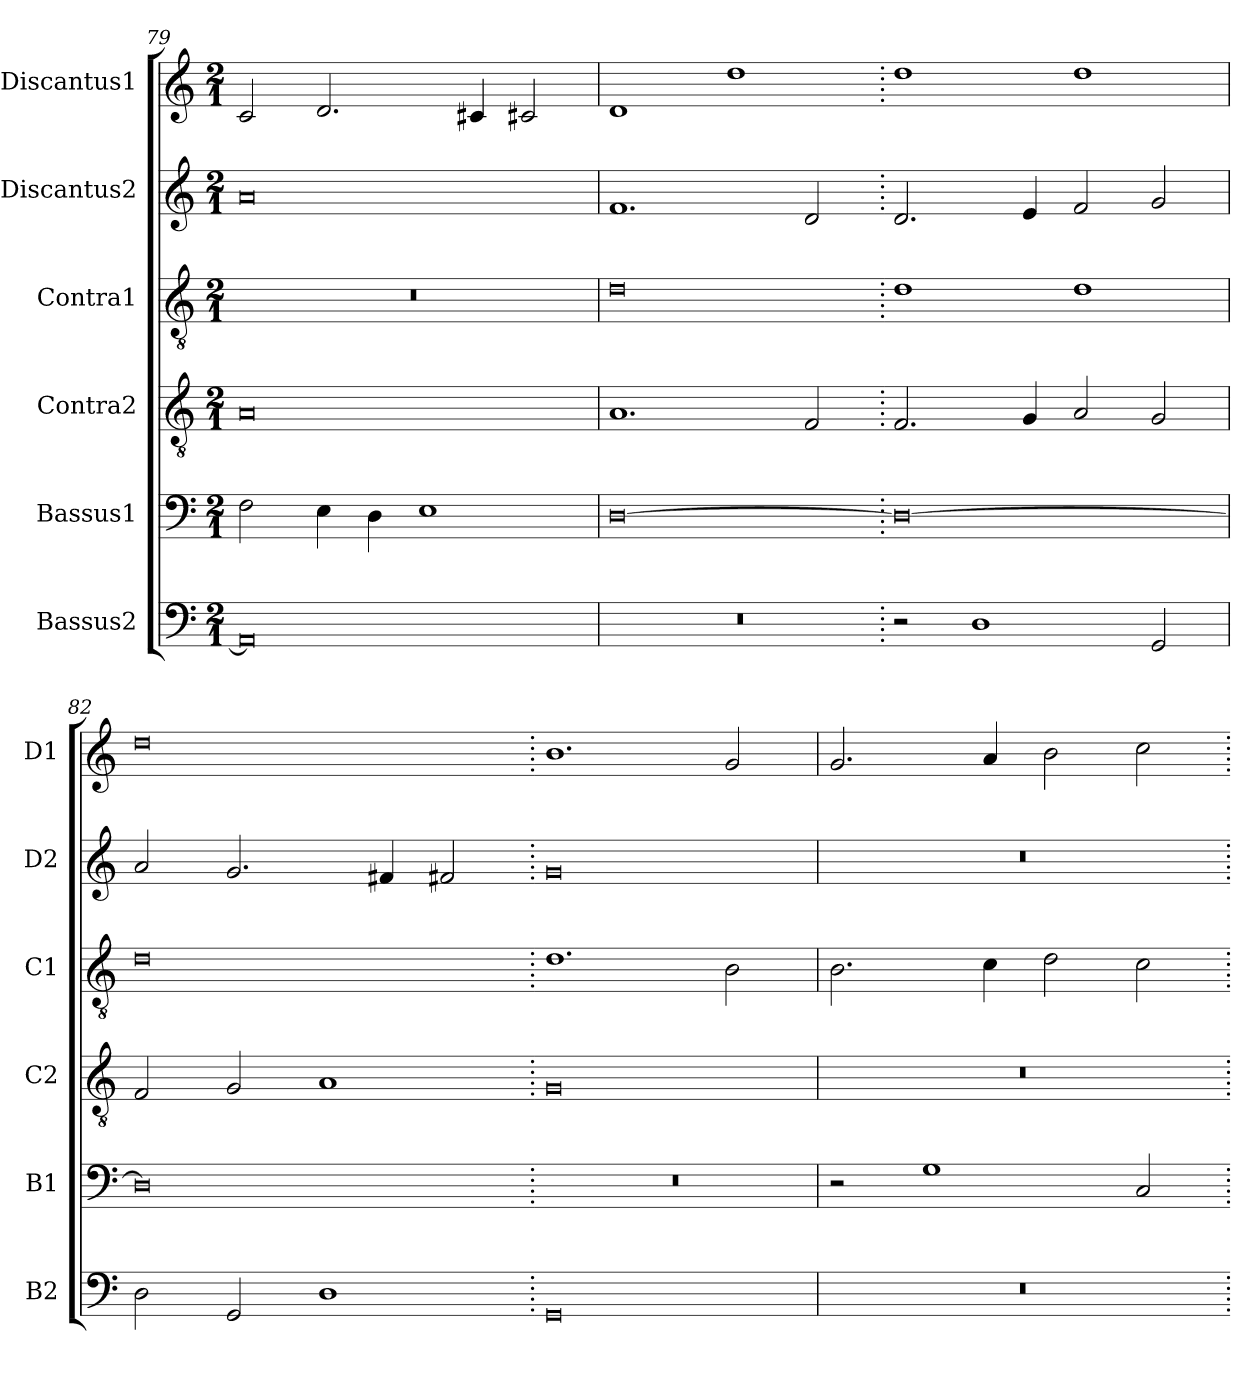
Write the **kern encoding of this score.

**kern	**kern	**kern	**kern	**kern	**kern
*part6	*part5	*part4	*part3	*part2	*part1
*staff6	*staff5	*staff4	*staff3	*staff2	*staff1
*I"Bassus2	*I"Bassus1	*I"Contra2	*I"Contra1	*I"Discantus2	*I"Discantus1
*I'B2	*I'B1	*I'C2	*I'C1	*I'D2	*I'D1
*clefF4	*clefF4	*clefGv2	*clefGv2	*clefG2	*clefG2
*k[]	*k[]	*k[]	*k[]	*k[]	*k[]
*M2/1	*M2/1	*M2/1	*M2/1	*M2/1	*M2/1
=79	=79	=79	=79	=79	=79
0AA]	2F\	0A	0r	0a	2c/
.	4E\	.	.	.	2.d/
.	4D\	.	.	.	.
.	1E	.	.	.	.
.	.	.	.	.	4c#X/
.	.	.	.	.	2c#X/
=80	=80	=80	=80	=80	=80
0r	[0D	1.A	0d	1.f	1d
.	.	.	.	.	1dd
.	.	2F/	.	2d/	.
=81.	=81.	=81.	=81.	=81.	=81.
2r	0D_	2.F/	1d	2.d/	1dd
1D	.	.	.	.	.
.	.	4G/	.	4e/	.
.	.	2A/	1d	2f/	1dd
2GG/	.	2G/	.	2g/	.
=82	=82	=82	=82	=82	=82
2D\	0D]	2F/	0d	2a/	0dd
2GG/	.	2G/	.	2.g/	.
1D	.	1A	.	.	.
.	.	.	.	4f#X/	.
.	.	.	.	2f#X/	.
=83.	=83.	=83.	=83.	=83.	=83.
0GG	0r	0G	1.d	0g	1.b
.	.	.	2B\	.	2g/
=84	=84	=84	=84	=84	=84
0r	2r	0r	2.B\	0r	2.g/
.	1G	.	.	.	.
.	.	.	4c\	.	4a/
.	.	.	2d\	.	2b\
.	2C/	.	2c\	.	2cc\
=.	=.	=.	=.	=.	=.
*-	*-	*-	*-	*-	*-
